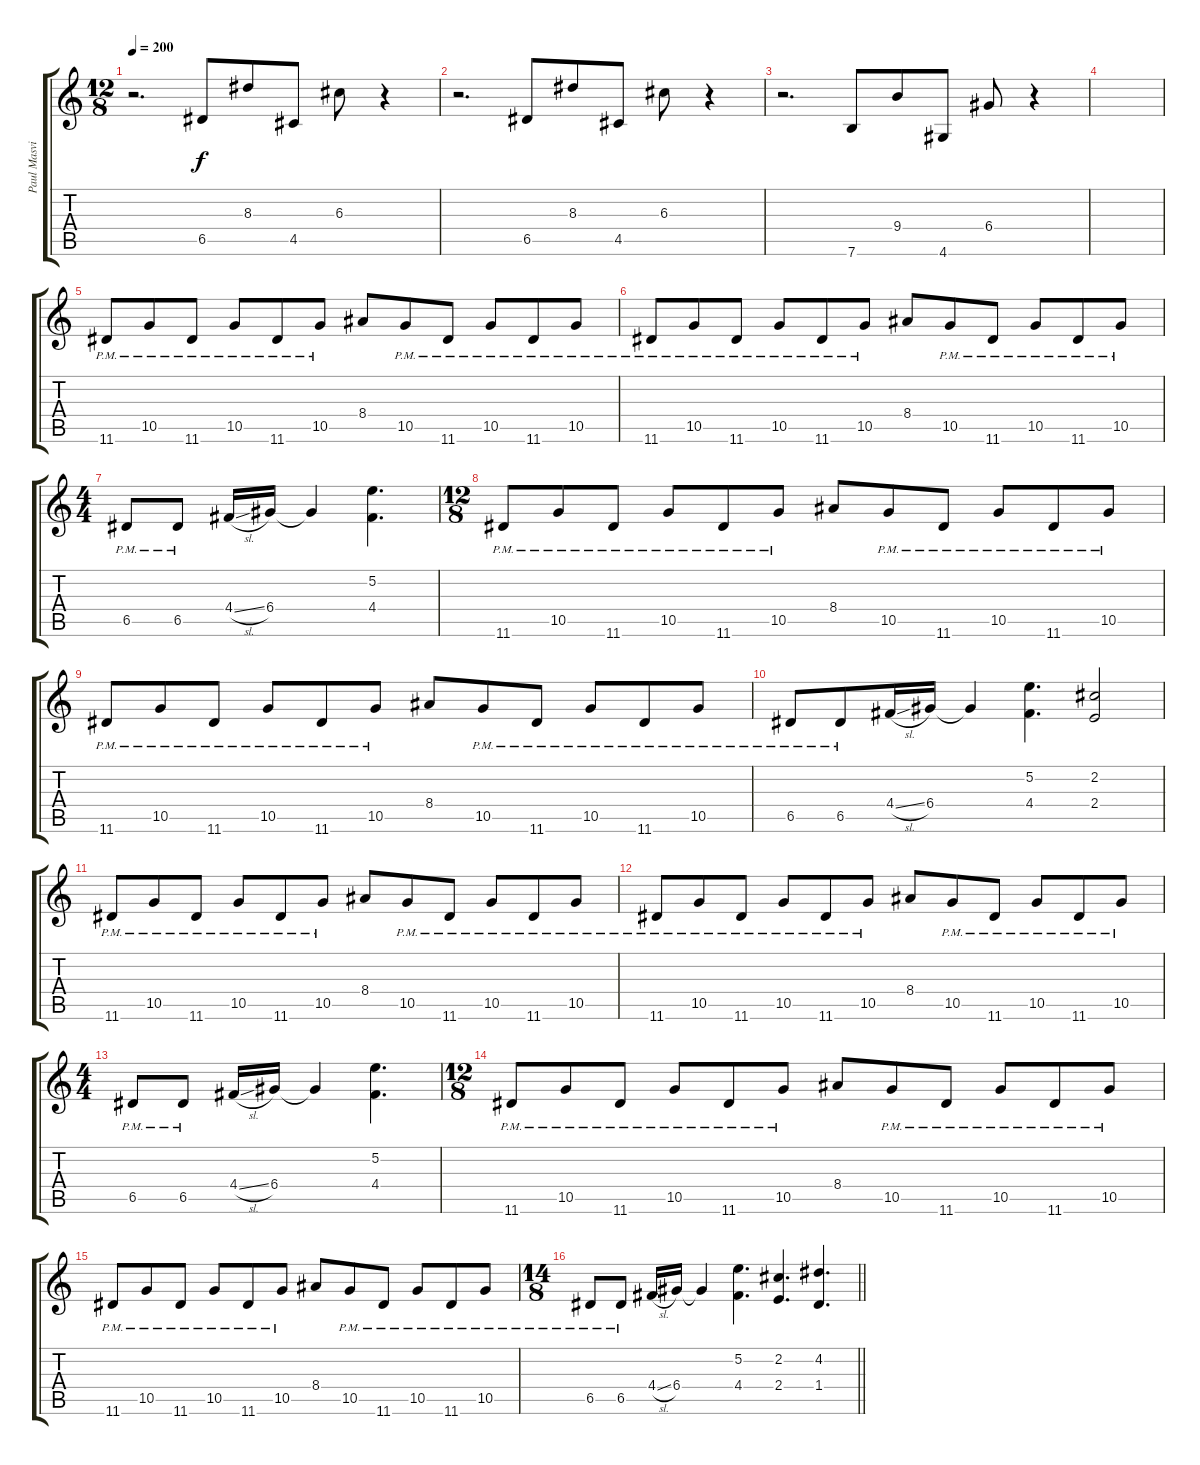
\track ("Paul Masvidal" "Paul Masvi") {instrument distortionguitar}
\staff {score tabs}
\tuning (E4 B3 G3 D3 A2 E2) {hide}
\ts (12 8)
\tempo 200
\clef g2
\ks c
r.2{d dy f} 6.5.8 8.3.8 4.5.8 6.3.8 r.4 |
r.2{d} 6.5.8 8.3.8 4.5.8 6.3.8 r.4 |
r.2{d} 7.6.8 9.4.8 4.6.8 6.4.8 r.4 |
|
11.6{pm}.8 10.5{pm}.8 11.6{pm}.8 10.5{pm}.8 11.6{pm}.8 10.5{pm}.8 8.4.8 10.5{pm}.8 11.6{pm}.8 10.5{pm}.8 11.6{pm}.8 10.5{pm}.8 |
11.6{pm}.8 10.5{pm}.8 11.6{pm}.8 10.5{pm}.8 11.6{pm}.8 10.5{pm}.8 8.4.8 10.5{pm}.8 11.6{pm}.8 10.5{pm}.8 11.6{pm}.8 10.5{pm}.8 |
\ts (4 4)
6.5{pm}.8 6.5{pm}.8 4.4{sl}.16 6.4.16 6.4{t}.4 (5.2 4.4).4{d} |
\ts (12 8)
11.6{pm}.8 10.5{pm}.8 11.6{pm}.8 10.5{pm}.8 11.6{pm}.8 10.5{pm}.8 8.4.8 10.5{pm}.8 11.6{pm}.8 10.5{pm}.8 11.6{pm}.8 10.5{pm}.8 |
11.6{pm}.8 10.5{pm}.8 11.6{pm}.8 10.5{pm}.8 11.6{pm}.8 10.5{pm}.8 8.4.8 10.5{pm}.8 11.6{pm}.8 10.5{pm}.8 11.6{pm}.8 10.5{pm}.8 |
6.5{pm}.8 6.5{pm}.8 4.4{sl}.16 6.4.16 6.4{t}.4 (5.2 4.4).4{d} (2.2 2.4).2 |
11.6{pm}.8 10.5{pm}.8 11.6{pm}.8 10.5{pm}.8 11.6{pm}.8 10.5{pm}.8 8.4.8 10.5{pm}.8 11.6{pm}.8 10.5{pm}.8 11.6{pm}.8 10.5{pm}.8 |
11.6{pm}.8 10.5{pm}.8 11.6{pm}.8 10.5{pm}.8 11.6{pm}.8 10.5{pm}.8 8.4.8 10.5{pm}.8 11.6{pm}.8 10.5{pm}.8 11.6{pm}.8 10.5{pm}.8 |
\ts (4 4)
6.5{pm}.8 6.5{pm}.8 4.4{sl}.16 6.4.16 6.4{t}.4 (5.2 4.4).4{d} |
\ts (12 8)
11.6{pm}.8 10.5{pm}.8 11.6{pm}.8 10.5{pm}.8 11.6{pm}.8 10.5{pm}.8 8.4.8 10.5{pm}.8 11.6{pm}.8 10.5{pm}.8 11.6{pm}.8 10.5{pm}.8 |
11.6{pm}.8 10.5{pm}.8 11.6{pm}.8 10.5{pm}.8 11.6{pm}.8 10.5{pm}.8 8.4.8 10.5{pm}.8 11.6{pm}.8 10.5{pm}.8 11.6{pm}.8 10.5{pm}.8 |
\ts (14 8)
\barLineRight lightlight
6.5{pm}.8 6.5{pm}.8 4.4{sl}.16 6.4.16 6.4{t}.4 (5.2 4.4).4{d} (2.2 2.4).4{d} (4.2 1.4).4{d}
